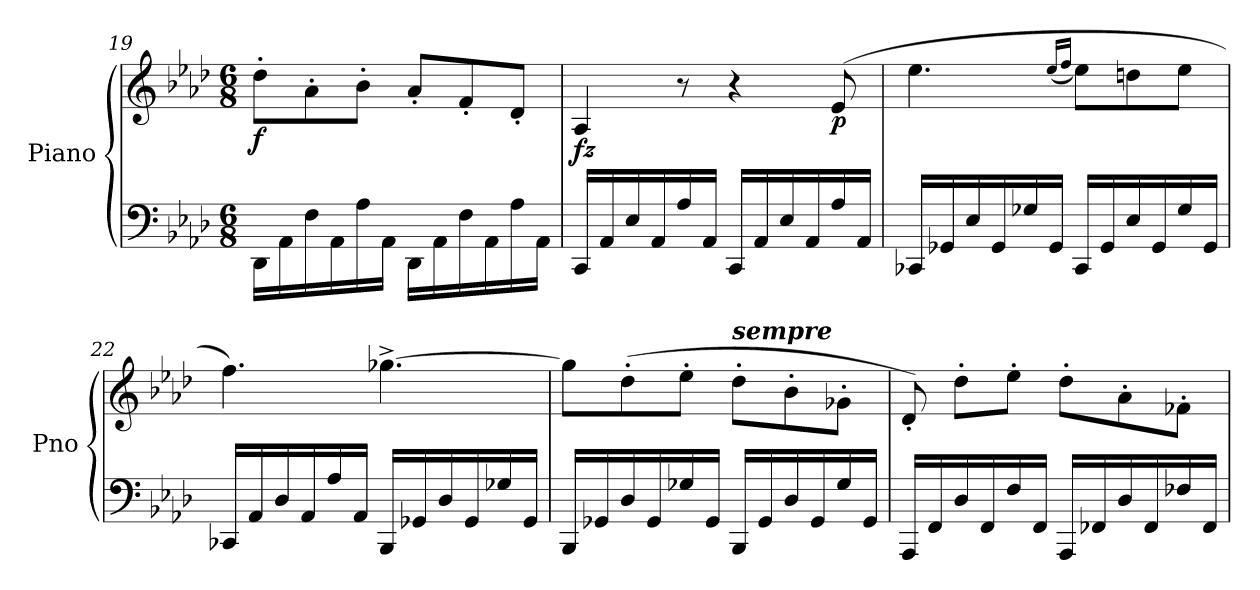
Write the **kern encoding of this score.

**kern	**kern	**dynam
*part1	*part1	*part1
*staff2	*staff1	*staff1/2
*I"Piano	*	*
*I'Pno	*	*
*clefF4	*clefG2	*
*k[b-e-a-d-]	*k[b-e-a-d-]	*
*M6/8	*M6/8	*
=19	=19	=19
!	!	!LO:DY:b
16DD-\LL	8dd-'\L	f
16AA-\	.	.
16F\	8a-'\	.
16AA-\	.	.
16A-\	8b-'\J	.
16AA-\JJ	.	.
16DD-\LL	8a-'/L	.
16AA-\	.	.
16F\	8f'/	.
16AA-\	.	.
16A-\	8d-'/J	.
16AA-\JJ	.	.
=20	=20	=20
!	!	!LO:DY:b
16CC/LL	4A-/	fz
16AA-/	.	.
16E-/	.	.
16AA-/	.	.
16A-/	8r	.
16AA-/JJ	.	.
16CC/LL	4r	.
16AA-/	.	.
16E-/	.	.
16AA-/	.	.
!	!	!LO:DY:b
16A-/	(>8e-/	p
16AA-/JJ	.	.
!!LO:PB:g=z
=21	=21	=21
16CC-X/LL	4.ee-\	.
16GG-X/	.	.
16E-/	.	.
16GG-/	.	.
16G-X/	.	.
16GG-/JJ	.	.
.	(<16qee-/LL	.
.	16qff/JJ	.
16CC-/LL	8ee-\L)	.
16GG-/	.	.
16E-/	8ddn\	.
16GG-/	.	.
16G-/	8ee-\J	.
16GG-/JJ	.	.
=22	=22	=22
16CC-X/LL	4.ff\)	.
16AA-/	.	.
16D-/	.	.
16AA-/	.	.
16A-/	.	.
16AA-/JJ	.	.
!	!	!LO:DY:b
16BBB-/LL	[4.gg-X^\	other-dynamics
16GG-X/	.	.
16D-/	.	.
16GG-/	.	.
16G-X/	.	.
16GG-/JJ	.	.
=23	=23	=23
16BBB-/LL	8gg-\L]	.
16GG-X/	.	.
16D-/	(>8dd-'\	.
16GG-/	.	.
16G-X/	8ee-'\J	.
16GG-/JJ	.	.
!	!LO:TX:a:Bi:t=sempre	!
16BBB-/LL	8dd-'\L	.
16GG-/	.	.
16D-/	8b-'\	.
16GG-/	.	.
16G-/	8g-X'\J	.
16GG-/JJ	.	.
!!LO:LB:g=z
=24	=24	=24
!	!	!LO:DY:b
16AAA-/LL	8d-'/)	other-dynamics
16FF/	.	.
16D-/	8dd-'\L	.
16FF/	.	.
!	!	!LO:DY:b
16F/	8ee-'\J	other-dynamics
16FF/JJ	.	.
16AAA-/LL	8dd-'\L	.
16FF-X/	.	.
16D-/	8a-'\	.
16FF-/	.	.
!	!	!LO:DY:b
16F-X/	8f-X'\J	other-dynamics
16FF-/JJ	.	.
=	=	=
*-	*-	*-
